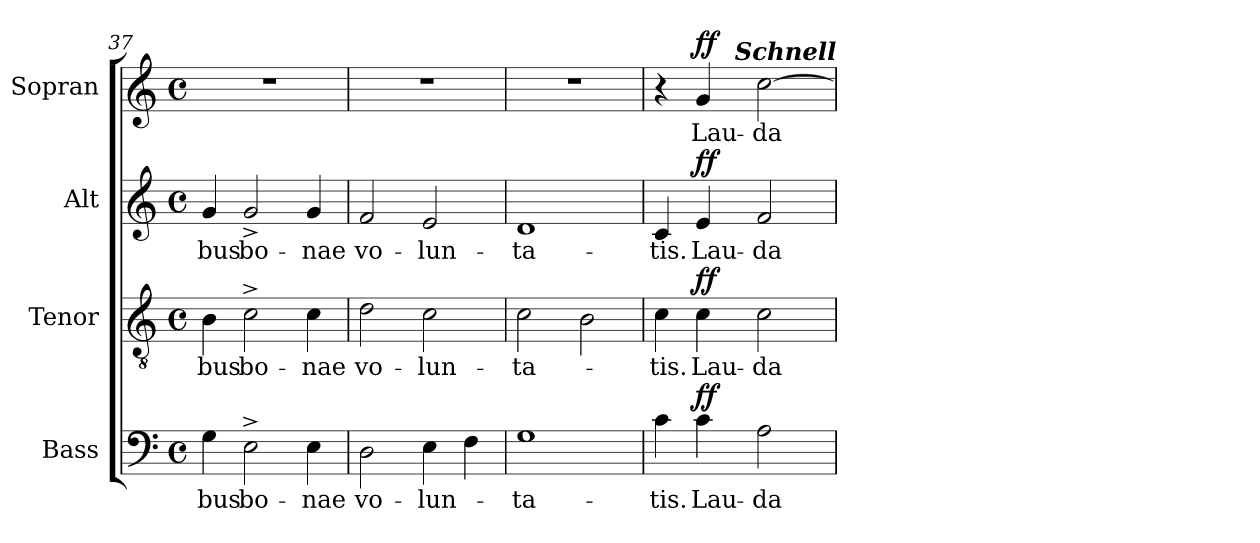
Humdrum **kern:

**kern	**text	**dynam	**kern	**text	**dynam	**kern	**text	**dynam	**kern	**text	**dynam
*part4	*part4	*part4	*part3	*part3	*part3	*part2	*part2	*part2	*part1	*part1	*part1
*staff4	*staff4	*staff4	*staff3	*staff3	*staff3	*staff2	*staff2	*staff2	*staff1	*staff1	*staff1
*I"Bass	*	*	*I"Tenor	*	*	*I"Alt	*	*	*I"Sopran	*	*
*I'B.	*	*	*I'T.	*	*	*I'A.	*	*	*I'S.	*	*
*clefF4	*	*	*clefGv2	*	*	*clefG2	*	*	*clefG2	*	*
*k[]	*	*	*k[]	*	*	*k[]	*	*	*k[]	*	*
*C:	*	*	*C:	*	*	*C:	*	*	*C:	*	*
*M4/4	*	*	*M4/4	*	*	*M4/4	*	*	*M4/4	*	*
*met(c)	*	*	*met(c)	*	*	*met(c)	*	*	*met(c)	*	*
=37	=37	=37	=37	=37	=37	=37	=37	=37	=37	=37	=37
!	!LO:LY:b	!	!	!LO:LY:b	!	!	!LO:LY:b	!	!	!	!
4G\	-bus	.	4B\	-bus	.	4g/	-bus	.	1r	.	.
!	!LO:LY:b	!	!	!LO:LY:b	!	!	!LO:LY:b	!	!	!	!
2E^>\	bo-	.	2c^>\	bo-	.	2g^>/	bo-	.	.	.	.
!	!LO:LY:b	!	!	!LO:LY:b	!	!	!LO:LY:b	!	!	!	!
4E\	-nae	.	4c\	-nae	.	4g/	-nae	.	.	.	.
=38	=38	=38	=38	=38	=38	=38	=38	=38	=38	=38	=38
!	!LO:LY:b	!	!	!LO:LY:b	!	!	!LO:LY:b	!	!	!	!
2D\	vo-	.	2d\	vo-	.	2f/	vo-	.	1r	.	.
!	!LO:LY:b	!	!	!LO:LY:b	!	!	!LO:LY:b	!	!	!	!
4E\	-lun-	.	2c\	-lun-	.	2e/	-lun-	.	.	.	.
4F\	.	.	.	.	.	.	.	.	.	.	.
=39	=39	=39	=39	=39	=39	=39	=39	=39	=39	=39	=39
!	!LO:LY:b	!	!	!LO:LY:b	!	!	!LO:LY:b	!	!	!	!
1G	-ta-	.	2c\	-ta-	.	1d	-ta-	.	1r	.	.
.	.	.	2B\	.	.	.	.	.	.	.	.
=40	=40	=40	=40	=40	=40	=40	=40	=40	=40	=40	=40
!	!LO:LY:b	!	!	!LO:LY:b	!	!	!LO:LY:b	!	!	!	!
*	*	*	*	*	*	*	*	*	*^	*	*
4c\	-tis.	.	4c\	-tis.	.	4c/	-tis.	.	4r	4ryy	.	.
!	!LO:LY:b	!LO:DY:a	!	!LO:LY:b	!LO:DY:a	!	!LO:LY:b	!LO:DY:a	!	!	!LO:LY:b	!LO:DY:a
4c\	Lau-	ff	4c\	Lau-	ff	4e/	Lau-	ff	4g/	8ryy	Lau-	ff
.	.	.	.	.	.	.	.	.	.	32ryy	.	.
!	!	!	!	!	!	!	!	!	!	!LO:TX:a:Bi:t=Schnell	!	!
.	.	.	.	.	.	.	.	.	.	2ryy	.	.
!	!LO:LY:b	!	!	!LO:LY:b	!	!	!LO:LY:b	!	!	!	!LO:LY:b	!
2A\	-da-	.	2c\	-da-	.	2f/	-da-	.	[2cc\	.	-da-	.
.	.	.	.	.	.	.	.	.	.	16.ryy	.	.
*	*	*	*	*	*	*	*	*	*v	*v	*	*
=	=	=	=	=	=	=	=	=	=	=	=
*-	*-	*-	*-	*-	*-	*-	*-	*-	*-	*-	*-
